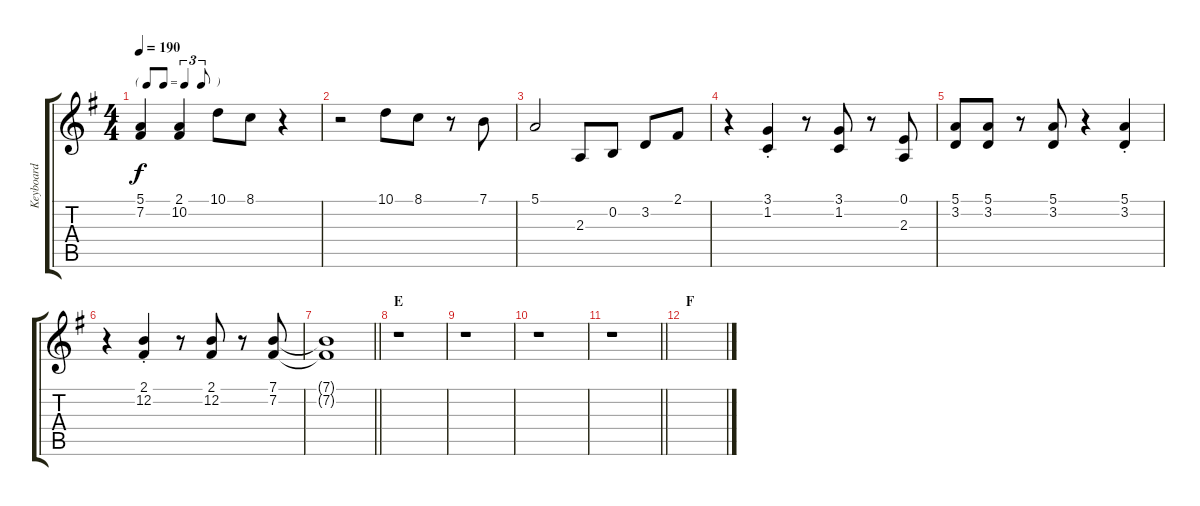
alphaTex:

\track ("Keyboard" "Keyboard") {instrument rockorgan}
\staff {score tabs}
\tuning (E4 B3 G3 D3 A2 E2) {hide}
\ts (4 4)
\tf triplet8th
\tempo 190
\clef g2
\ks g
(5.1{t} 7.2{t}).4{dy f} (2.1 10.2).4 10.1.8 8.1.8 r.4 |
r.2 10.1.8 8.1.8 r.8 7.1.8 |
5.1.2 2.3.8 0.2.8 3.2.8 2.1.8 |
r.4 (3.1{st} 1.2{st}).4 r.8 (3.1 1.2).8 r.8 (0.1 2.3).8 |
(5.1 3.2).8 (5.1 3.2).8 r.8 (5.1 3.2).8 r.4 (5.1{st} 3.2{st}).4 |
r.4 (2.1{st} 12.2{st}).4 r.8 (2.1 12.2).8 r.8 (7.1 7.2).8 |
\barLineRight lightlight
(7.1{t} 7.2{t}).1 |
\section ("" "E")
r.1 |
r.1 |
r.1 |
\barLineRight lightlight
r.1 |
\section ("" "F")
